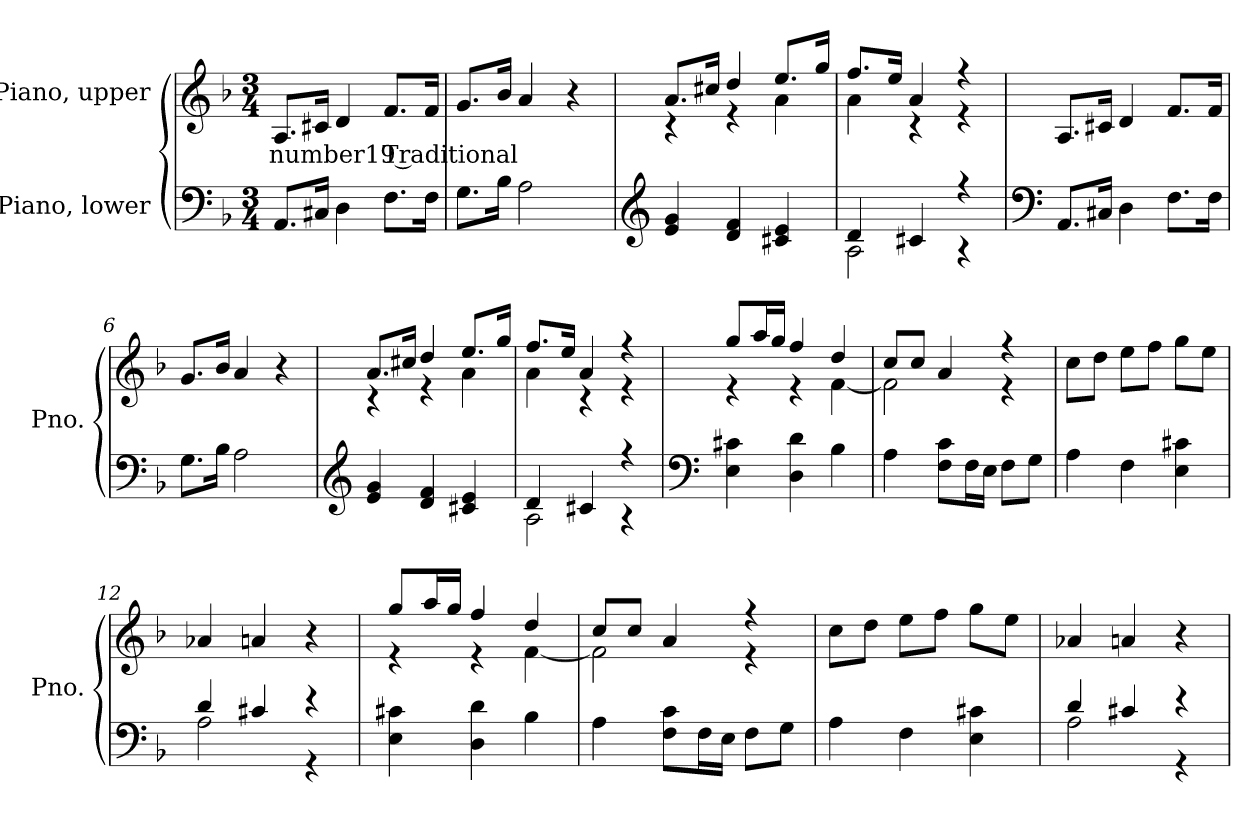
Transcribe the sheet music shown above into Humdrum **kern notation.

**kern	**kern	**text
*part2	*part1	*part1
*staff2	*staff1	*staff1
*I"Piano, lower	*I"Piano, upper	*
*I'Pno.	*I'Pno.	*
*clefF4	*clefG2	*
*k[b-]	*k[b-]	*
*M3/4	*M3/4	*
*MM100	*MM100	*
=1	=1	=1
!	!	!LO:LY:b
8.AA/L	8.A/L	number19 Traditional
16C#X/Jk	16c#X/Jk	.
4D\	4d/	.
8.F\L	8.f/L	.
16F\Jk	16f/Jk	.
=2	=2	=2
8.G\L	8.g/L	.
16B-\Jk	16b-/Jk	.
2A\	4a/	.
.	4r	.
=3	=3	=3
*clefG2	*	*
*	*^	*
4e/ 4g/	8.a/L	4r	.
.	16cc#X/Jk	.	.
4d/ 4f/	4dd/	4r	.
4c#X/ 4e/	8.ee/L	4a\	.
.	16gg/Jk	.	.
=4	=4	=4	=4
*^	*	*	*
4d/	2A\	8.ff/L	4a\	.
.	.	16ee/Jk	.	.
4c#X/	.	4a/	4r	.
4r	4r	4r	4r	.
*v	*v	*	*	*
*	*v	*v	*
!!LO:LB:g=z
=5	=5	=5
*clefF4	*	*
8.AA/L	8.A/L	.
16C#X/Jk	16c#X/Jk	.
4D\	4d/	.
8.F\L	8.f/L	.
16F\Jk	16f/Jk	.
=6	=6	=6
8.G\L	8.g/L	.
16B-\Jk	16b-/Jk	.
2A\	4a/	.
.	4r	.
=7	=7	=7
*clefG2	*	*
*	*^	*
4e/ 4g/	8.a/L	4r	.
.	16cc#X/Jk	.	.
4d/ 4f/	4dd/	4r	.
4c#X/ 4e/	8.ee/L	4a\	.
.	16gg/Jk	.	.
=8	=8	=8	=8
*^	*	*	*
4d/	2A\	8.ff/L	4a\	.
.	.	16ee/Jk	.	.
4c#X/	.	4a/	4r	.
4r	4r	4r	4r	.
*v	*v	*	*	*
=9	=9	=9	=9
*clefF4	*	*	*
4E\ 4c#X\	8gg/L	4r	.
.	16aa/L	.	.
.	16gg/JJ	.	.
4D\ 4d\	4ff/	4r	.
4B-\	4dd/	[4f\	.
!!LO:LB:g=z	!!
=10	=10	=10	=10
4A\	8cc/L	2f\]	.
.	8cc/J	.	.
8F\ 8c\L	4a/	.	.
16F\L	.	.	.
16E\JJ	.	.	.
8F\L	4r	4r	.
8G\J	.	.	.
*	*v	*v	*
=11	=11	=11
4A\	8cc\L	.
.	8dd\J	.
4F\	8ee\L	.
.	8ff\J	.
4E\ 4c#X\	8gg\L	.
.	8ee\J	.
=12	=12	=12
*^	*	*
4d/	2A\	4a-X/	.
4c#X/	.	4an/	.
4r	4r	4r	.
*v	*v	*	*
=13	=13	=13
*	*^	*
4E\ 4c#X\	8gg/L	4r	.
.	16aa/L	.	.
.	16gg/JJ	.	.
4D\ 4d\	4ff/	4r	.
4B-\	4dd/	[4f\	.
=14	=14	=14	=14
4A\	8cc/L	2f\]	.
.	8cc/J	.	.
8F\ 8c\L	4a/	.	.
16F\L	.	.	.
16E\JJ	.	.	.
8F\L	4r	4r	.
8G\J	.	.	.
*	*v	*v	*
=15	=15	=15
4A\	8cc\L	.
.	8dd\J	.
4F\	8ee\L	.
.	8ff\J	.
4E\ 4c#X\	8gg\L	.
.	8ee\J	.
!!LO:LB:g=z
=16	=16	=16
*^	*	*
4d/	2A\	4a-X/	.
4c#X/	.	4an/	.
4r	4r	4r	.
*v	*v	*	*
=	=	=
*-	*-	*-
